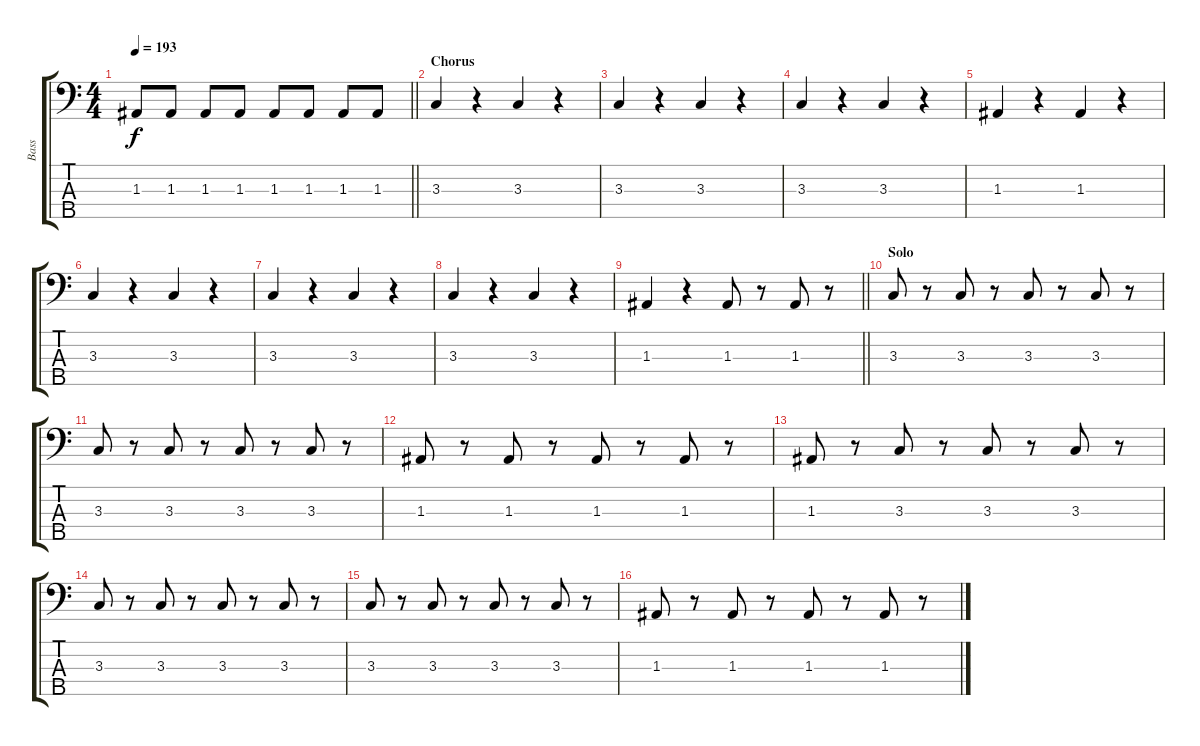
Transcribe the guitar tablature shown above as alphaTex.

\track ("Bass" "Bass") {instrument electricbassfinger}
\staff {score tabs}
\tuning (G2 D2 A1 E1 B0) {hide}
\ts (4 4)
\tempo 193
\clef f4
\barLineRight lightlight
\ks c
1.3{t}.8{dy f} 1.3.8 1.3.8 1.3.8 1.3.8 1.3.8 1.3.8 1.3.8 |
\section ("" "Chorus")
3.3.4 r.4 3.3.4 r.4 |
3.3.4 r.4 3.3.4 r.4 |
3.3.4 r.4 3.3.4 r.4 |
1.3.4 r.4 1.3.4 r.4 |
3.3.4 r.4 3.3.4 r.4 |
3.3.4 r.4 3.3.4 r.4 |
3.3.4 r.4 3.3.4 r.4 |
\barLineRight lightlight
1.3.4 r.4 1.3.8 r.8 1.3.8 r.8 |
\section ("" "Solo")
3.3.8 r.8 3.3.8 r.8 3.3.8 r.8 3.3.8 r.8 |
3.3.8 r.8 3.3.8 r.8 3.3.8 r.8 3.3.8 r.8 |
1.3.8 r.8 1.3.8 r.8 1.3.8 r.8 1.3.8 r.8 |
1.3.8 r.8 3.3.8 r.8 3.3.8 r.8 3.3.8 r.8 |
3.3.8 r.8 3.3.8 r.8 3.3.8 r.8 3.3.8 r.8 |
3.3.8 r.8 3.3.8 r.8 3.3.8 r.8 3.3.8 r.8 |
1.3.8 r.8 1.3.8 r.8 1.3.8 r.8 1.3.8 r.8
